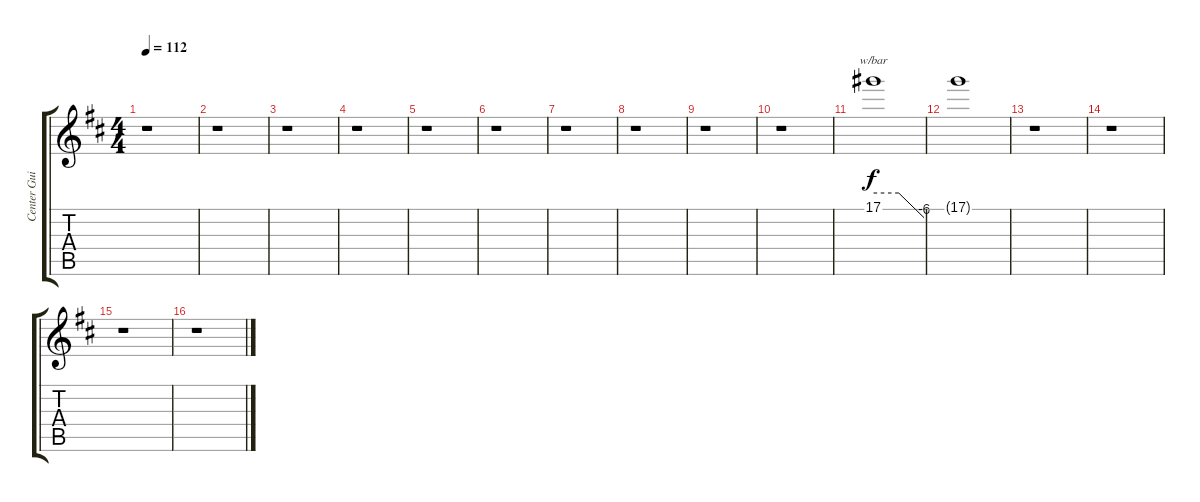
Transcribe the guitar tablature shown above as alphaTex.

\track ("Center Guitar" "Center Gui") {instrument overdrivenguitar}
\staff {score tabs}
\tuning (Eb4 Bb3 Gb3 Db3 Ab2 Db2) {hide}
\ts (4 4)
\tempo 112
\clef g2
\ks d
r.1{dy f} |
r.1 |
r.1 |
r.1 |
r.1 |
r.1 |
r.1 |
r.1 |
r.1 |
r.1 |
17.1.1{tbe (custom default 0 0 30 0 60 -24)} |
17.1{t}.1 |
r.1 |
r.1 |
r.1 |
r.1
